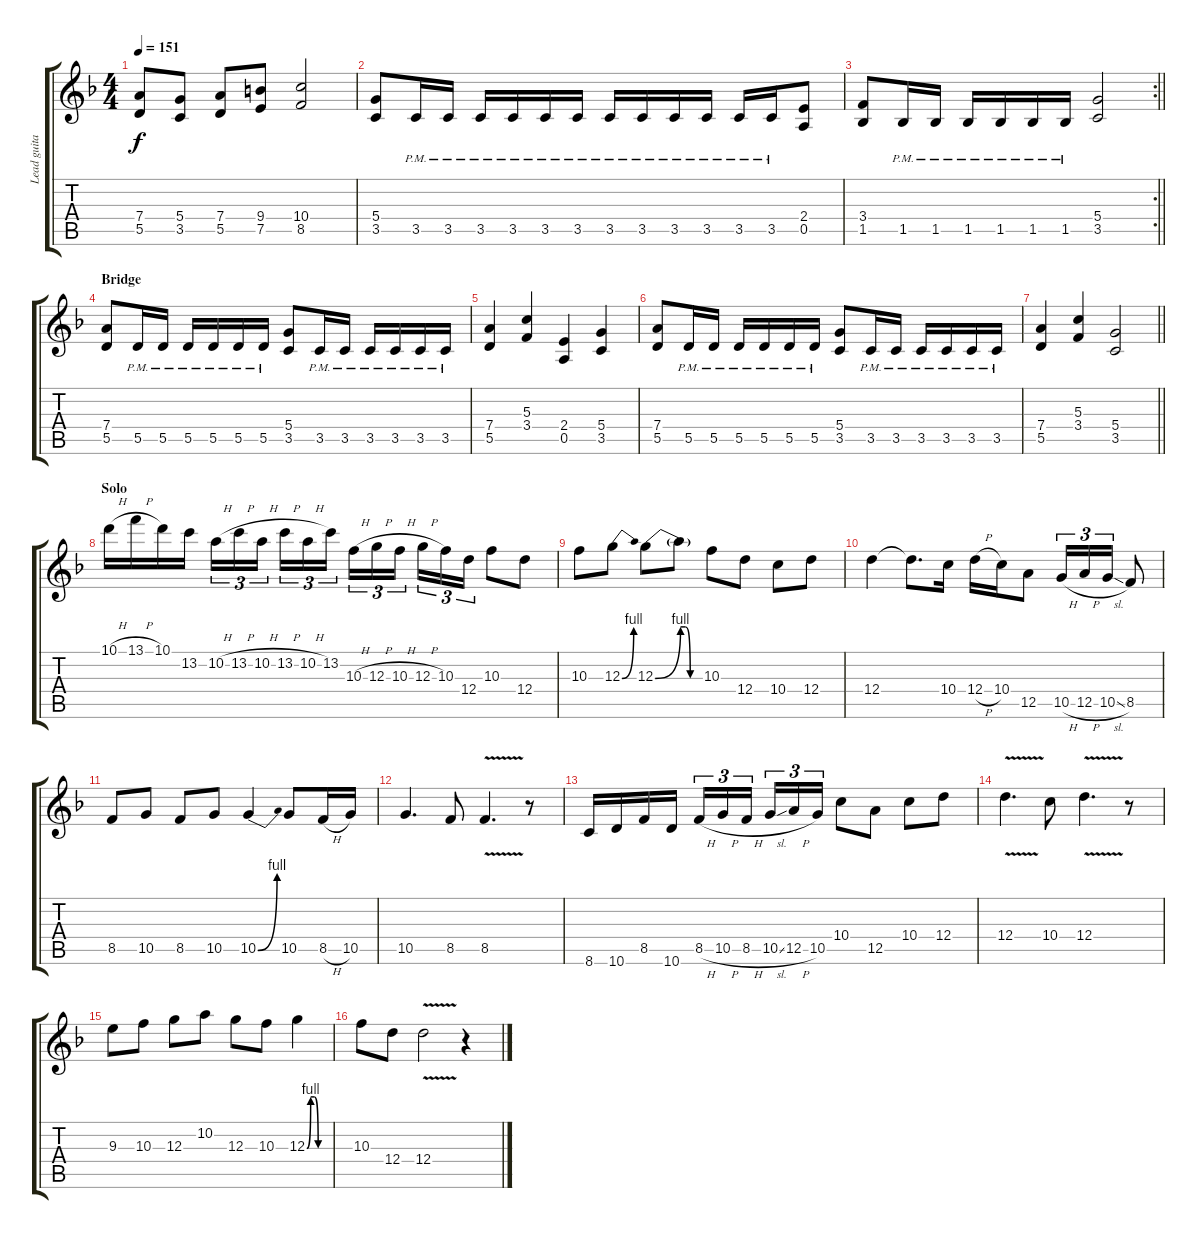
\track ("Lead guitar" "Lead guita") {instrument distortionguitar}
\staff {score tabs}
\tuning (E4 B3 G3 D3 A2 E2) {hide}
\ts (4 4)
\tempo 151
\clef g2
\ks dminor
(7.4 5.5).8{dy f} (5.4 3.5).8 (7.4 5.5).8 (9.4 7.5).8 (10.4 8.5).2 |
(5.4 3.5).8 3.5{pm}.16 3.5{pm}.16 3.5{pm}.16 3.5{pm}.16 3.5{pm}.16 3.5{pm}.16 3.5{pm}.16 3.5{pm}.16 3.5{pm}.16 3.5{pm}.16 3.5{pm}.16 3.5{pm}.16 (2.4 0.5).8 |
\rc 2
\barLineRight lightlight
(3.4 1.5).8 1.5{pm}.16 1.5{pm}.16 1.5{pm}.16 1.5{pm}.16 1.5{pm}.16 1.5{pm}.16 (5.4 3.5).2 |
\section ("" "Bridge")
(7.4 5.5).8 5.5{pm}.16 5.5{pm}.16 5.5{pm}.16 5.5{pm}.16 5.5{pm}.16 5.5{pm}.16 (5.4 3.5).8 3.5{pm}.16 3.5{pm}.16 3.5{pm}.16 3.5{pm}.16 3.5{pm}.16 3.5{pm}.16 |
(7.4 5.5).4 (5.3 3.4).4 (2.4 0.5).4 (5.4 3.5).4 |
(7.4 5.5).8 5.5{pm}.16 5.5{pm}.16 5.5{pm}.16 5.5{pm}.16 5.5{pm}.16 5.5{pm}.16 (5.4 3.5).8 3.5{pm}.16 3.5{pm}.16 3.5{pm}.16 3.5{pm}.16 3.5{pm}.16 3.5{pm}.16 |
\barLineRight lightlight
(7.4 5.5).4 (5.3 3.4).4 (5.4 3.5).2 |
\section ("" "Solo")
10.1{h}.16{volume 14} 13.1{h}.16 10.1.16 13.2.16 10.2{h}.16{tu (3 2)} 13.2{h}.16{tu (3 2)} 10.2{h}.16{tu (3 2) beam splitsecondary} 13.2{h}.16{tu (3 2)} 10.2{h}.16{tu (3 2)} 13.2.16{tu (3 2)} 10.3{h}.16{tu (3 2)} 12.3{h}.16{tu (3 2)} 10.3{h}.16{tu (3 2) beam splitsecondary} 12.3{h}.16{tu (3 2)} 10.3.16{tu (3 2)} 12.4.16{tu (3 2)} 10.3.8 12.4.8 |
10.3.8 12.3{be (bend 0 0 60 4)}.8 12.3{be (bend 0 0 60 4)}.8 12.3{be (custom 0 4 15 4 30 0 60 0) t}.8 10.3.8 12.4.8 10.4.8 12.4.8 |
12.4.4 12.4{t}.8{d} 10.4.16 12.4{h}.16 10.4.16 12.5.8 10.5{h}.16{tu (3 2)} 12.5{h}.16{tu (3 2)} 10.5{sl}.16{tu (3 2)} 8.5.8 |
8.5.8 10.5.8 8.5.8 10.5.8 10.5{be (bend 0 0 60 4)}.4 10.5.8 8.5{h}.16 10.5.16 |
10.5.4{d} 8.5.8 8.5{v}.4{d} r.8 |
8.6.16 10.6.16 8.5.16 10.6.16 8.5{h}.16{tu (3 2)} 10.5{h}.16{tu (3 2)} 8.5{h}.16{tu (3 2) beam splitsecondary} 10.5{sl}.16{tu (3 2)} 12.5{h}.16{tu (3 2)} 10.5.16{tu (3 2)} 10.4.8 12.5.8 10.4.8 12.4.8 |
12.4{v}.4{d} 10.4.8 12.4{v}.4{d} r.8 |
9.3.8 10.3.8 12.3.8 10.2.8 12.3.8 10.3.8 12.3{be (custom 0 0 10 4 20 4 30 0 60 0)}.4 |
10.3.8 12.4.8 12.4{v}.2 r.4
